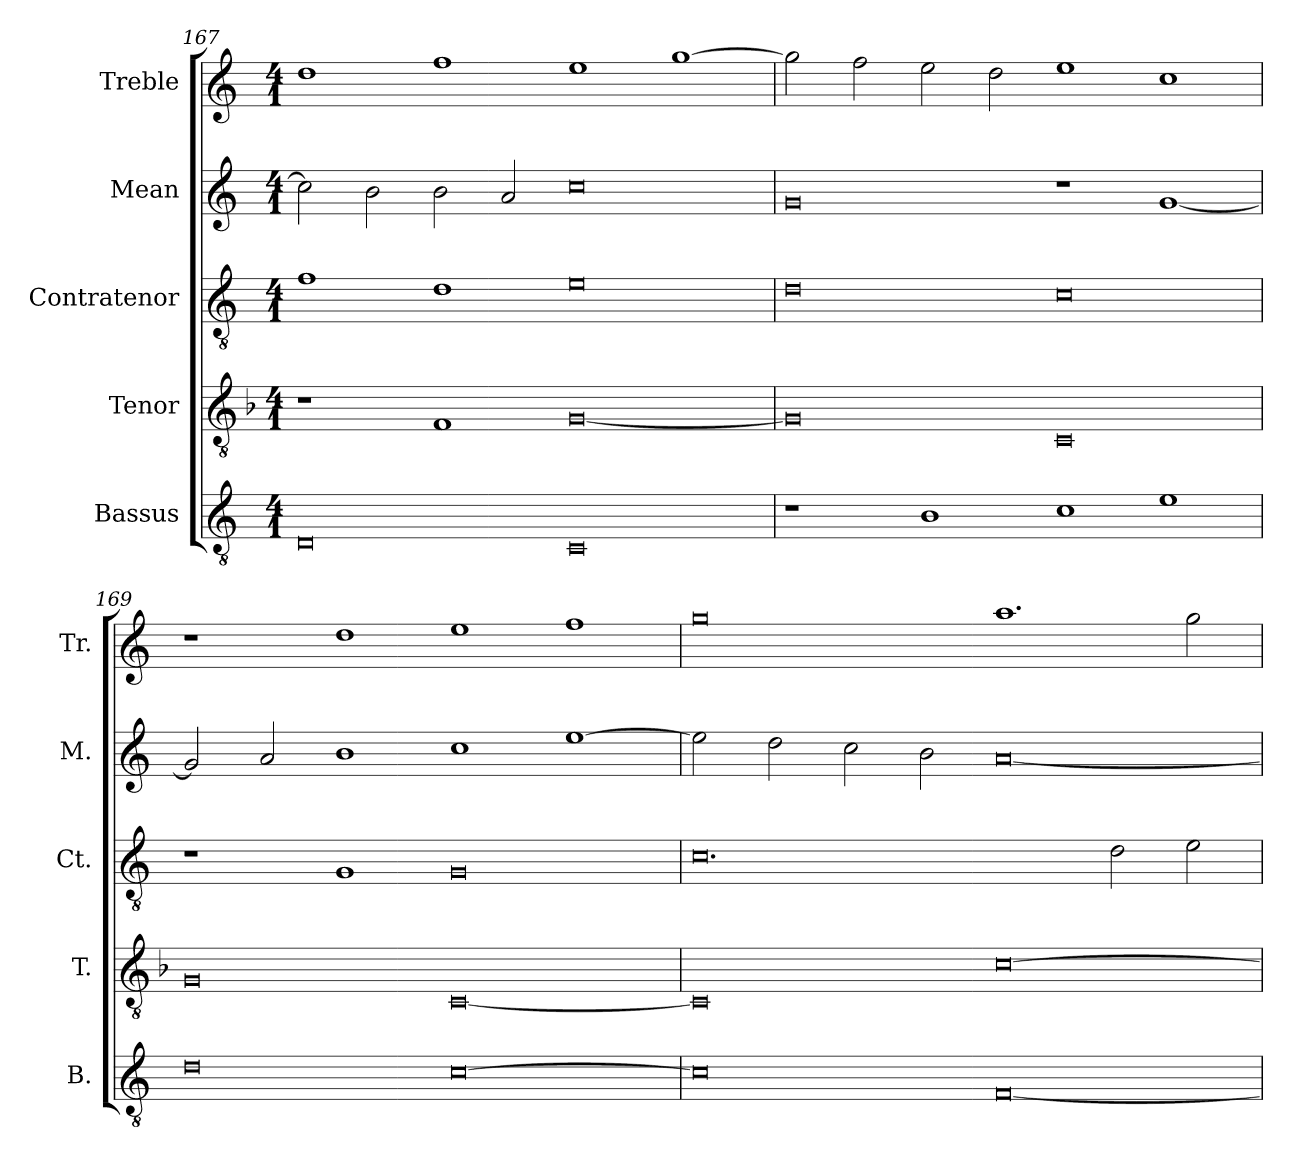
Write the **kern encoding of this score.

**kern	**kern	**kern	**kern	**kern
*part5	*part4	*part3	*part2	*part1
*staff5	*staff4	*staff3	*staff2	*staff1
*I"Bassus	*I"Tenor	*I"Contratenor	*I"Mean	*I"Treble
*I'B.	*I'T.	*I'Ct.	*I'M.	*I'Tr.
!!LO:LB:g=z
*clefGv2	*clefGv2	*clefGv2	*clefG2	*clefG2
*ITrd7c12	*ITrd7c12	*ITrd7c12	*	*
*k[]	*k[b-]	*k[]	*k[]	*k[]
*	*F:	*	*C:	*C:
*M4/1	*M4/1	*M4/1	*M4/1	*M4/1
=167	=167	=167	=167	=167
0DDi	1r	1Fi	2cci\]	1ddi
.	.	.	2bi\	.
.	1FFi	1Di	2bi\	1ffi
.	.	.	2ai/	.
0CCi	[<0GGi	0Ei	0cci	1eei
.	.	.	.	[>1ggi
=168`	=168`	=168`	=168`	=168`
1r	0GGi]	0Di	0gi	2ggi\]
.	.	.	.	2ffi\
1BBi	.	.	.	2eei\
.	.	.	.	2ddi\
1Ci	0CCi	0Ci	1r	1eei
1Ei	.	.	[<1gi	1cci
=169`	=169`	=169`	=169`	=169`
0Di	0GGi	1r	2gi/]	1r
.	.	.	2ai/	.
.	.	1GGi	1bi	1ddi
[>0Ci	[<0CCi	0GGi	1cci	1eei
.	.	.	[>1eei	1ffi
!!LO:PB:g=z
=170`	=170`	=170`	=170`	=170`
0Ci]	0CCi]	0.Ci	2eei\]	0ggi
.	.	.	2ddi\	.
.	.	.	2cci\	.
.	.	.	2bi\	.
[<0FFi	[>0Ci	.	[<0ai	1.aai
.	.	2Di\	.	.
.	.	2Ei\	.	2ggi\
=`	=`	=`	=`	=`
*-	*-	*-	*-	*-
